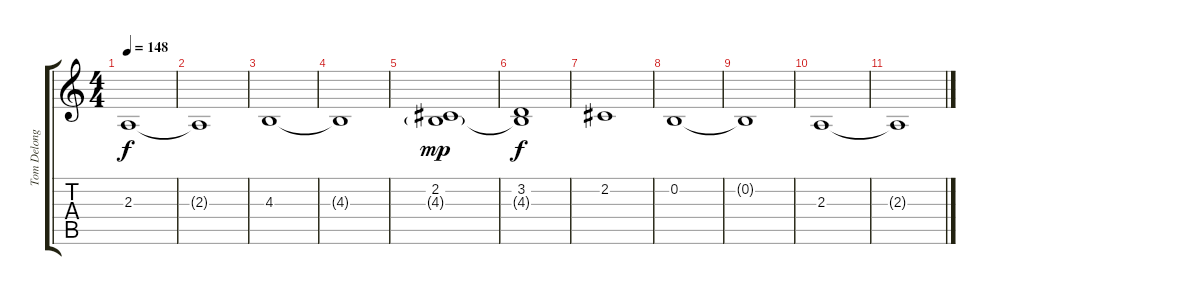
\track ("Tom Delonge - Vocals" "Tom Delong") {instrument altosax}
\staff {score tabs}
\tuning (E4 B3 G3 D3 A2 E2) {hide}
\ts (4 4)
\tempo 148
\clef g2
\ks c
2.3.1{dy f} |
2.3{t}.1 |
4.3.1 |
4.3{t}.1 |
(2.2 4.3{g}).1{dy mp} |
(3.2 4.3{t}).1{dy f} |
2.2.1 |
0.2.1{volume 13} |
0.2{t}.1 |
2.3.1{volume 10} |
2.3{t}.1
